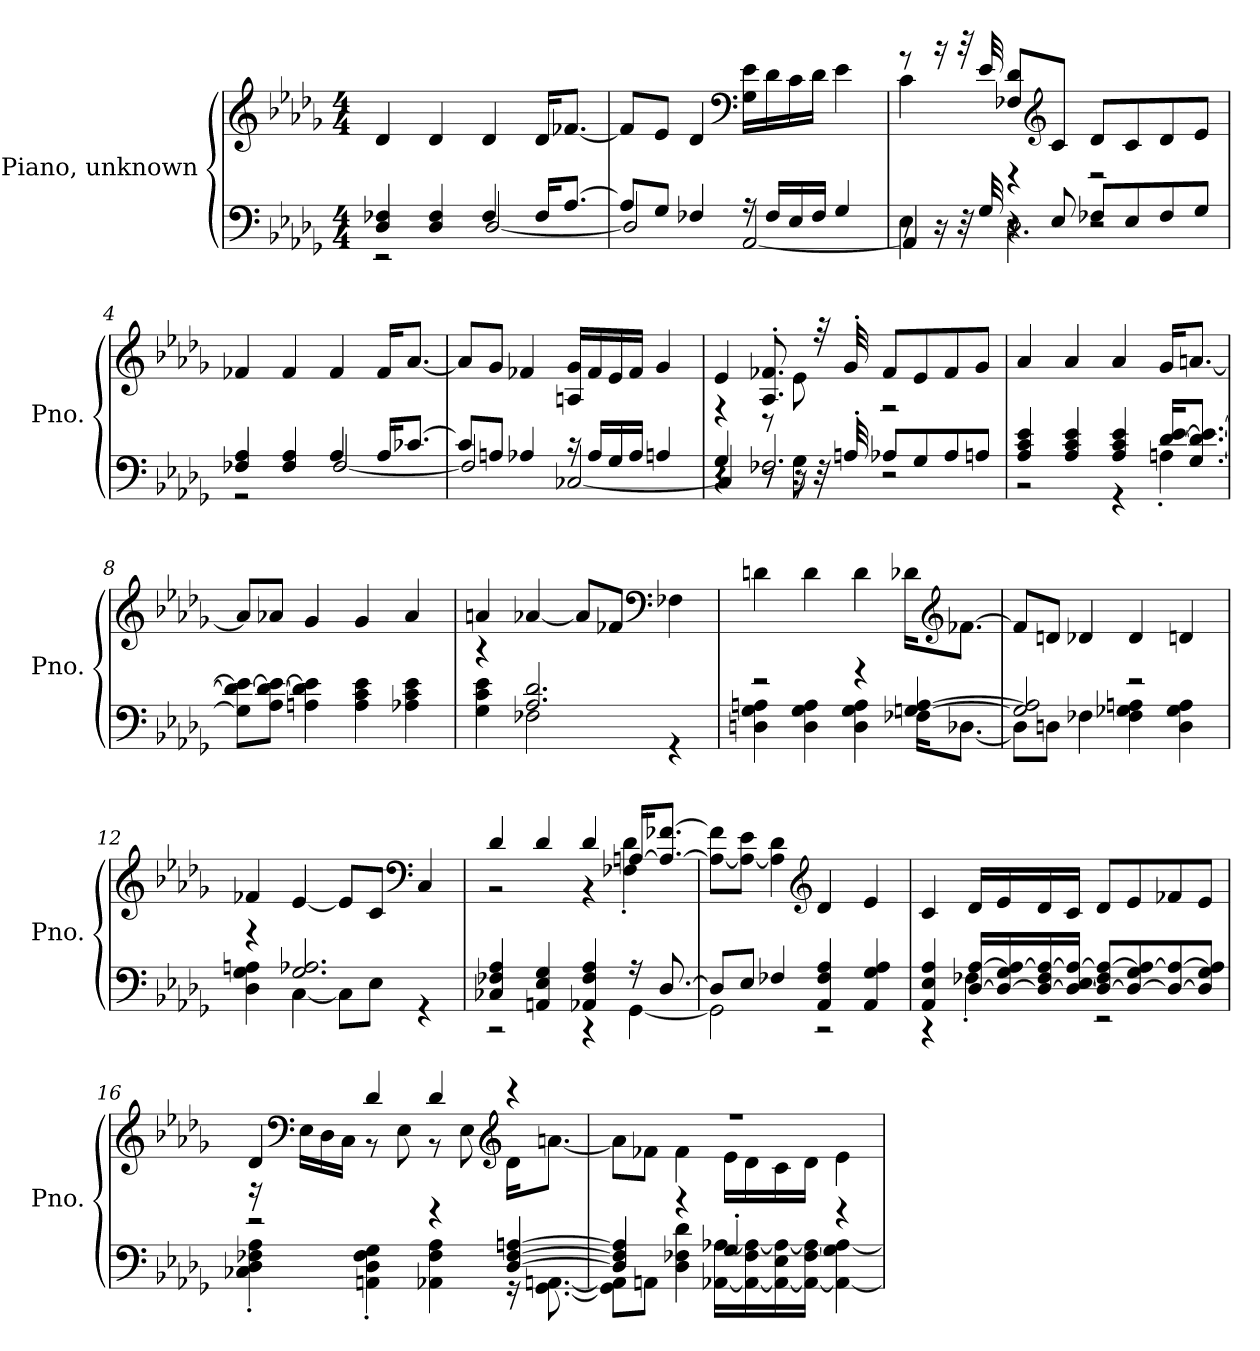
**kern	**kern
*part1	*part1
*staff2	*staff1
*I"Piano, unknown	*
*I'Pno.	*
*clefF4	*clefG2
*k[b-e-a-d-g-]	*k[b-e-a-d-g-]
*M4/4	*M4/4
*MM120	*MM120
=1	=1
*^	*
4D-/ 4F-X/	2r	4d-/
4D-/ 4F-/	.	4d-/
4F-/	[2D-/	4d-/
16F-/KL	.	16d-/KL
[8.A-/J	.	[8.f-X/J
=2	=2	=2
8A-/L]	2D-/]	8f-/L]
8G-/J	.	8e-/J
4F-X/	.	4d-/
*	*	*clefF4
16r	[2AA-/	16G-\ 16e-\LL
16F-/LL	.	16d-\
16E-/	.	16c\
16F-/JJ	.	16d-\JJ
4G-/	.	4e-\
=3	=3	=3
*	*^	*^
8r	4E-\	4AA-/]	8r	4c\
16r	.	.	16r	.
32r	.	.	32r	.
32G-/	.	.	32e-/	.
8r	2.D-\	4r	8F-X/ 8d-/L	4r
*	*	*	*clefG2	*
8E-/	.	.	8c/J	.
8F-X/L	.	2r	8d-/L	2r
8E-/	.	.	8c/	.
8F-/	.	.	8d-/	.
8G-/J	.	.	8e-/J	.
*	*v	*v	*	*
*	*	*v	*v
!!LO:LB:g=z
=4	=4	=4
4F-X/ 4A-/	2r	4f-X/
4F-/ 4A-/	.	4f-/
4A-/	[2F-/	4f-/
16A-/KL	.	16f-/KL
[8.c-X/J	.	[8.a-/J
=5	=5	=5
8c-/L]	2F-/]	8a-/L]
8An/J	.	8g-/J
4A-X/	.	4f-X/
16r	[2C-X/	16An/ 16g-/LL
16A-/LL	.	16f-/
16G-/	.	16e-/
16A-/JJ	.	16f-/JJ
4An/	.	4g-/
=6	=6	=6
*	*^	*^
4G-/	4r	4C-/]	4e-/	4r
8r	8r	2.F-X/	8.A-/' 8.f-X/'	8r
16r	8G-\	.	.	8e-\
32r	.	.	32r	.
32An'/	.	.	32g-'/	.
8A-X/L	2r	.	8f-/L	2r
8G-/	.	.	8e-/	.
8A-/	.	.	8f-/	.
8An/J	.	.	8g-/J	.
*	*v	*v	*	*
*	*	*v	*v
=7	=7	=7
4A-/ 4c/ 4e-/	2r	4a-/
4A-/ 4c/ 4e-/	.	4a-/
4A-/ 4c/ 4e-/	4r	4a-/
[16d-/ [16e-/KL	4An'\	16g-/KL
[8.G-/ 8.d-/_ 8.e-/_J	.	[8.an/J
*v	*v	*
!!LO:LB:g=z
=8	=8
8G-\] 8d-\_ 8e-\_L	8a/L]
8A-\ 8d-\_ 8e-\_J	8a-X/J
4An\ 4d-\] 4e-\]	4g-/
4A\ 4c\ 4e-\	4g-/
4A-X\ 4c\ 4e-\	4a-/
=9	=9
*^	*
4r	4G-\ 4c\ 4e-\	4an/
2.A-/ 2.d-/	2F-X\	[4a-X/
.	.	8a-/L]
.	.	8f-X/J
*	*	*clefF4
.	4r	4F-X\
=10	=10	=10
2r	4Dn\ 4G-\ 4An\	4dn\
.	4D\ 4G-\ 4A\	4d\
4r	4D\ 4G-\ 4A\	4d\
[4Gn/ [4A/	16F-X\KL	16d-X\KL
*	*	*clefG2
.	[8.D-X\J	[8.f-X\J
=11	=11	=11
2G/] 2A/]	8D-\L]	8f-/L]
.	8Dn\J	8dn/J
.	4F-X\	4d-X/
2r	4F-\ 4G-X\ 4An\	4d-/
.	4D\ 4G-\ 4A\	4dn/
!!LO:LB:g=z
=12	=12	=12
4r	4D-\ 4G-\ 4An\	4f-X/
2.G-/ 2.A-X/	[4C\	[4e-/
.	8C\L]	8e-/L]
.	8E-\J	8c/J
*	*	*clefF4
.	4r	4C/
=13	=13	=13
*	*	*^
4C-X/ 4F-X/ 4A-/	2r	4d-/	2r
4AAn/ 4E-/ 4G-/	.	4d-/	.
4AA-X/ 4F-/ 4A-/	4r	4d-/	4r
16r	[4GG-\	[16An/KL	4F-X\' 4d-\'
[8.D-/	.	8.A/_ [8.f-X/J	.
*	*	*v	*v
=14	=14	=14
8D-/L]	2GG-\]	8A\_ 8f-\]L
8E-/J	.	8A\_ 8e-\J
4F-X/	.	4A\] 4d-\
*	*	*clefG2
4AA-/ 4F-/ 4A-/	2r	4d-/
4AA-/ 4G-/ 4A-/	.	4e-/
!!LO:LB:g=z
=15	=15	=15
4AA-/ 4E-/ 4A-/	4r	4c/
[16D-/ [16A-/LL	4F-X'\	16d-/LL
16D-/_ 16G-/ 16A-/_	.	16e-/
16D-/_ 16F-/ 16A-/_	.	16d-/
16D-/_ 16E-/ 16A-/_JJ	.	16c/JJ
8D-/_ 8F-/ 8A-/_L	2r	8d-/L
8D-/_ 8G-/ 8A-/_	.	8e-/
8D-/_ 8A-/_	.	8f-X/
8D-/] 8G-/ 8A-/]J	.	8e-/J
=16	=16	=16
*	*	*^
2r	4C-X\' 4D-\' 4F-X\' 4A-\'	4d-/	16r
*	*	*clefF4	*
.	.	.	16E-\LL
.	.	.	16D-\
.	.	.	16C\JJ
.	4AAn\' 4D-\' 4F-\' 4G-\'	4d-/	8r
.	.	.	8E-\
4r	4AA-X\ 4F-\ 4A-\	4d-/	8r
.	.	.	8E-\
*	*	*clefG2	*
[4D-/ [4F-/ [4An/	16r	4r	16d-\KL
.	[8.GG-\ [8.AAn\	.	[8.an\J
!!LO:LB:g=z	!!
=17	=17	=17	=17
4D-/] 4F-/] 4A/]	8GG-\] 8AA\]L	1r	8a\L]
.	8AAn\J	.	8f-X\J
4r	4D-\ 4F-X\ 4d-\	.	4f-\
4G-'/	[16AA-X\ [16A-X\LL	.	16e-\LL
.	16AA-\_ 16F-\ 16A-\_	.	16d-\
.	16AA-\_ 16E-\ 16A-\_	.	16c\
.	16AA-\_ 16F-\ 16A-\_JJ	.	16d-\JJ
4r	4AA-\_ 4G-\ 4A-\_	.	4e-\
*v	*v	*	*
*	*v	*v
=	=
*-	*-
